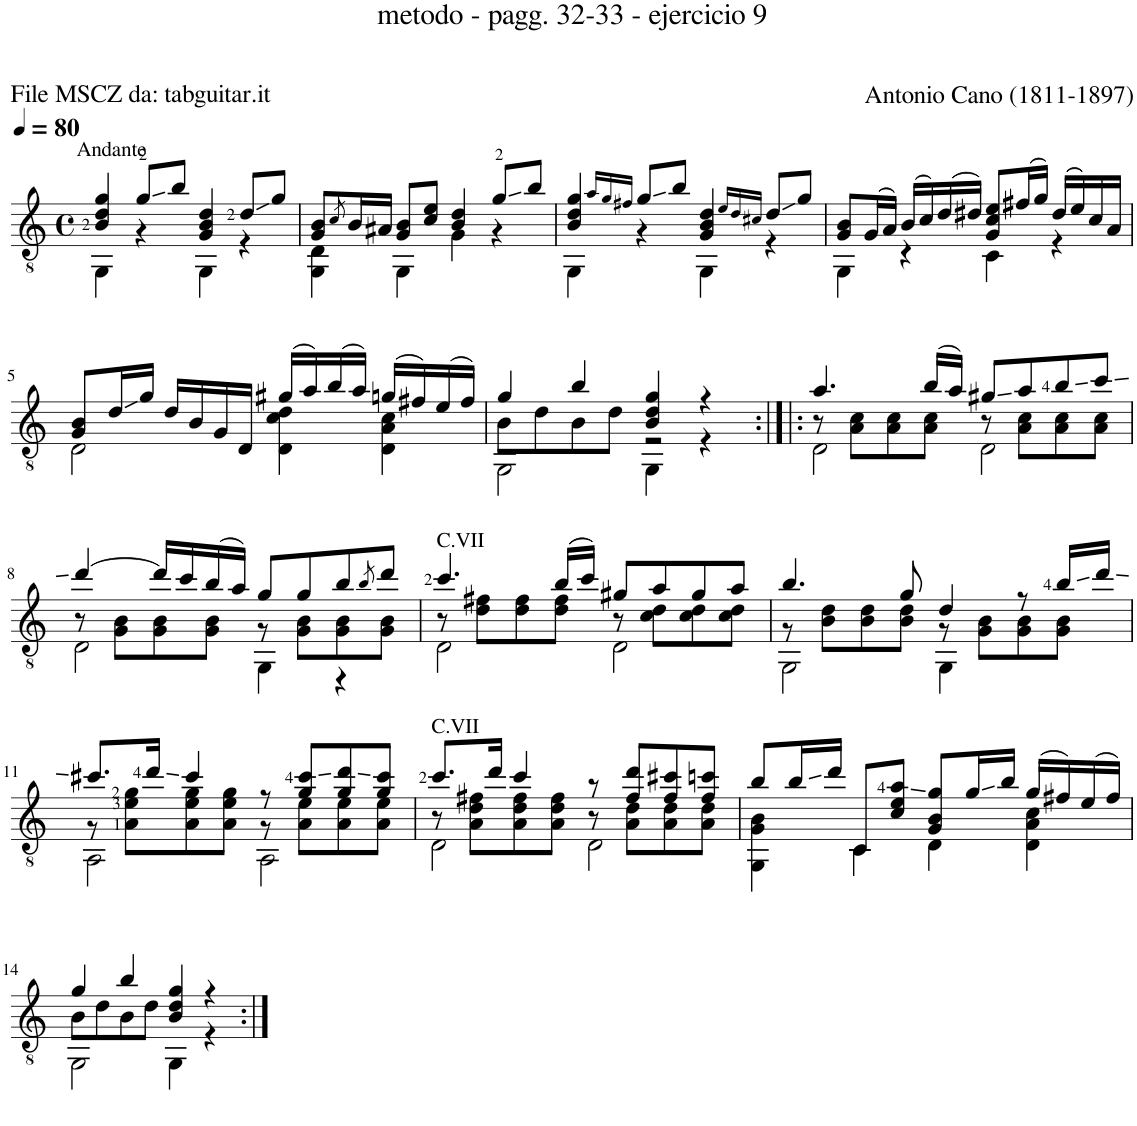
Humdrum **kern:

**kern
*part1
*staff1
*I"Guitar
*I'Guit.
*clefGv2
*k[]
*M4/4
*met(c)
*MM80
=1
*^
!LO:TX:a:t=Andante	!
4B/ 4d/ 4g/	4GG\
8g/L	4r
8b/J	.
4G/ 4B/ 4d/	4GG\
8d/L	4r
8g/J	.
=2	=2
8G/ 8B/L	4GG\ 4D\
8qc/	.
16B/L	.
16A#X/JJ	.
8G/ 8B/L	4GG\
8c/ 8e/J	.
4B/ 4d/	4G\
8g/L	4r
8b/J	.
=3	=3
4B/ 4d/ 4g/	4GG\
16qa/LL	.
16qg/	.
16qf#X/JJ	.
8g/L	4r
8b/J	.
4G/ 4B/ 4d/	4GG\
16qe/LL	.
16qd/	.
16qc#X/JJ	.
8d/L	4r
8g/J	.
=4	=4
8G/ 8B/L	4GG\
(16G/L	.
16A/JJ)	.
(16B/LL	4r
16c/)	.
(16d/	.
16d#X/JJ)	.
8G/ 8c/ 8e/L	4C\
(16f#X/L	.
16g/JJ)	.
(16d#/LL	4r
16e/)	.
16c/	.
16A/JJ	.
!!LO:LB:g=z	!!
=5	=5
8G/ 8B/L	2D\
16d/L	.
16g/JJ	.
16d/LL	.
16B/	.
16G/	.
16D/JJ	.
(16g#X/LL	4D\ 4c\ 4d\
16a/)	.
(16b/	.
16a/JJ)	.
(16gn/LL	4D\ 4A\ 4c\
16f#X/)	.
(16e/	.
16f#/JJ)	.
=6	=6
*	*^
4g/	8B\L	2GG\
.	8d\	.
4b/	8B\	.
.	8d\J	.
4B/ 4d/ 4g/	2r	4GG\
4r	.	4r
=7:|!|:	=7:|!|:	=7:|!|:
4.a/	8r	2D\
.	8A\ 8c\L	.
.	8A\ 8c\	.
(16b/LL	8A\ 8c\J	.
16a/JJ)	.	.
8g#X/L	8r	2D\
8a/	8A\ 8c\L	.
8b/	8A\ 8c\	.
8cc/J	8A\ 8c\J	.
!!LO:LB:g=z	!!	!!
=8	=8	=8
[4dd/	8r	2D\
.	8G\ 8B\L	.
16dd/LL]	8G\ 8B\	.
16cc/	.	.
(16b/	8G\ 8B\J	.
16a/JJ)	.	.
8g/L	8r	4GG\
8g/	8G\ 8B\L	.
8b/	8G\ 8B\	4r
8qb/	.	.
8dd/J	8G\ 8B\J	.
=9	=9	=9
!LO:TX:a:t=C.VII	!	!
4.cc/	8r	2D\
.	8d\ 8f#X\L	.
.	8d\ 8f#\	.
(16b/LL	8d\ 8f#\J	.
16cc/JJ)	.	.
8g#X/L	8r	2D\
8a/	8c\ 8d\L	.
8g#/	8c\ 8d\	.
8a/J	8c\ 8d\J	.
=10	=10	=10
4.b/	8r	2GG\
.	8B\ 8d\L	.
.	8B\ 8d\	.
8g/	8B\ 8d\J	.
4d/	8r	4GG\
.	8G\ 8B\L	.
8r	8G\ 8B\	4ryy
16b/LL	8G\ 8B\J	.
16dd/JJ	.	.
!!LO:LB:g=z	!!	!!
=11	=11	=11
8.cc#X/L	8r	2AA\
.	8A\ 8e\ 8g\L	.
16dd/Jk	.	.
4cc#/	8A\ 8e\ 8g\	.
.	8A\ 8e\ 8g\J	.
8r	8r	2AA\
8g/ 8cc#/L	8A\ 8e\L	.
8g/ 8dd/	8A\ 8e\	.
8g/ 8cc#/J	8A\ 8e\J	.
=12	=12	=12
!LO:TX:a:t=C.VII	!	!
8.cc/L	8r	2D\
.	8A\ 8d\ 8f#X\L	.
16dd/Jk	.	.
4cc/	8A\ 8d\ 8f#\	.
.	8A\ 8d\ 8f#\J	.
8r	8r	2D\
8f#/ 8dd/L	8A\ 8d\L	.
8f#/ 8cc#X/	8A\ 8d\	.
8f#/ 8ccn/J	8A\ 8d\J	.
*	*v	*v
=13	=13
8b/L	4GG\ 4G\ 4B\
16b/L	.
16dd/JJ	.
8C/L	4C\
8c/ 8e/ 8a/J	.
8G/ 8B/ 8g/L	4D\
16g/L	.
16b/JJ	.
(16g/LL	4D\ 4A\ 4c\
16f#X/)	.
(16e/	.
16f#/JJ)	.
!!LO:LB:g=z	!!
=14	=14
*	*^
4g/	8B\L	2GG\
.	8d\	.
4b/	8B\	.
.	8d\J	.
4B/ 4d/ 4g/	2ryy	4GG\
4r	.	4r
*v	*v	*v
=:|!
*-
